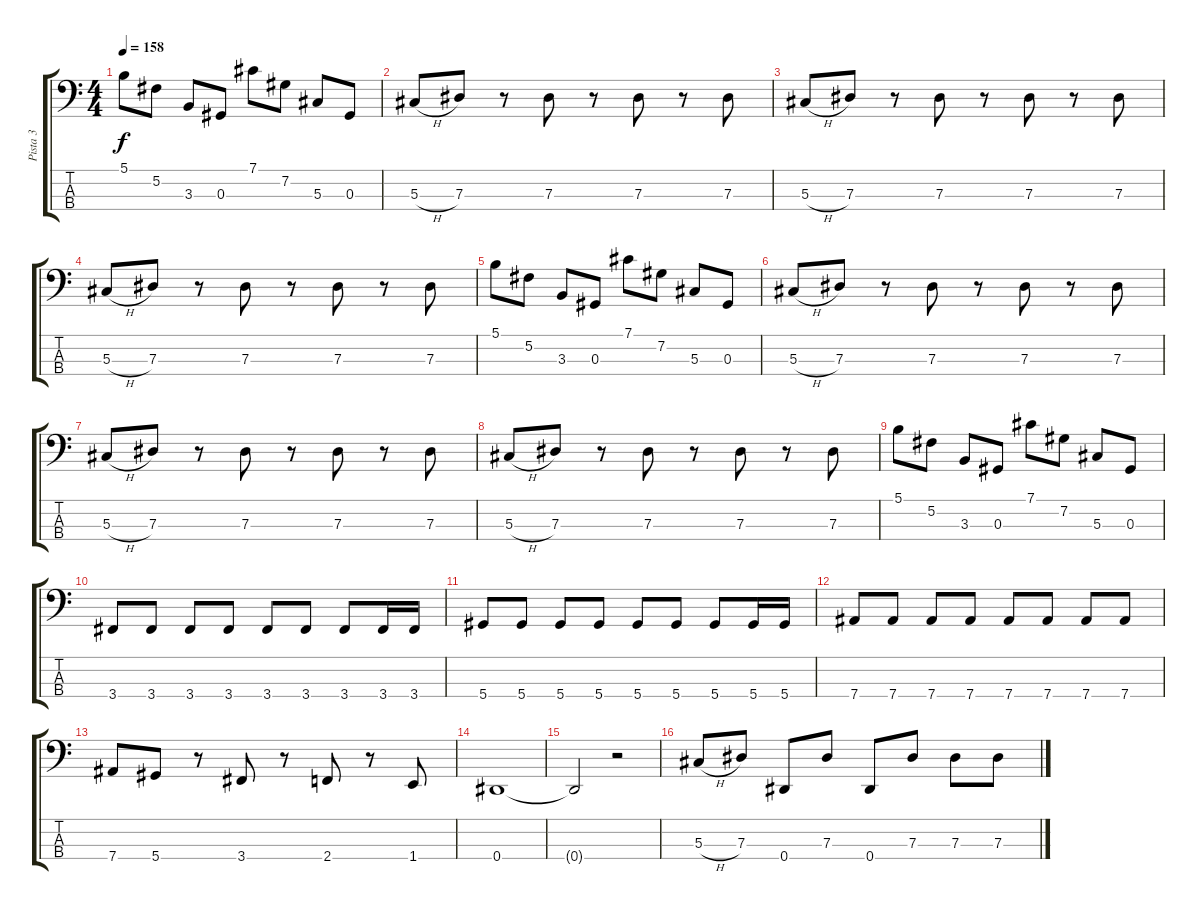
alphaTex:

\track ("Pista 3" "Pista 3") {instrument slapbass2}
\staff {score tabs}
\tuning (Gb2 Db2 Ab1 Eb1) {hide}
\ts (4 4)
\tempo 158
\clef f4
\ks c
5.1.8{dy f} 5.2.8 3.3.8 0.3.8 7.1.8 7.2.8 5.3.8 0.3.8 |
5.3{h}.8 7.3.8 r.8 7.3.8 r.8 7.3.8 r.8 7.3.8 |
5.3{h}.8 7.3.8 r.8 7.3.8 r.8 7.3.8 r.8 7.3.8 |
5.3{h}.8 7.3.8 r.8 7.3.8 r.8 7.3.8 r.8 7.3.8 |
5.1.8 5.2.8 3.3.8 0.3.8 7.1.8 7.2.8 5.3.8 0.3.8 |
5.3{h}.8 7.3.8 r.8 7.3.8 r.8 7.3.8 r.8 7.3.8 |
5.3{h}.8 7.3.8 r.8 7.3.8 r.8 7.3.8 r.8 7.3.8 |
5.3{h}.8 7.3.8 r.8 7.3.8 r.8 7.3.8 r.8 7.3.8 |
5.1.8 5.2.8 3.3.8 0.3.8 7.1.8 7.2.8 5.3.8 0.3.8 |
3.4.8 3.4.8 3.4.8 3.4.8 3.4.8 3.4.8 3.4.8 3.4.16 3.4.16 |
5.4.8 5.4.8 5.4.8 5.4.8 5.4.8 5.4.8 5.4.8 5.4.16 5.4.16 |
7.4.8 7.4.8 7.4.8 7.4.8 7.4.8 7.4.8 7.4.8 7.4.8 |
7.4.8 5.4.8 r.8 3.4.8 r.8 2.4.8 r.8 1.4.8 |
0.4.1 |
0.4{t}.2 r.2 |
5.3{h}.8{instrument distortionguitar} 7.3.8 0.4.8 7.3.8 0.4.8 7.3.8 7.3.8 7.3.8
